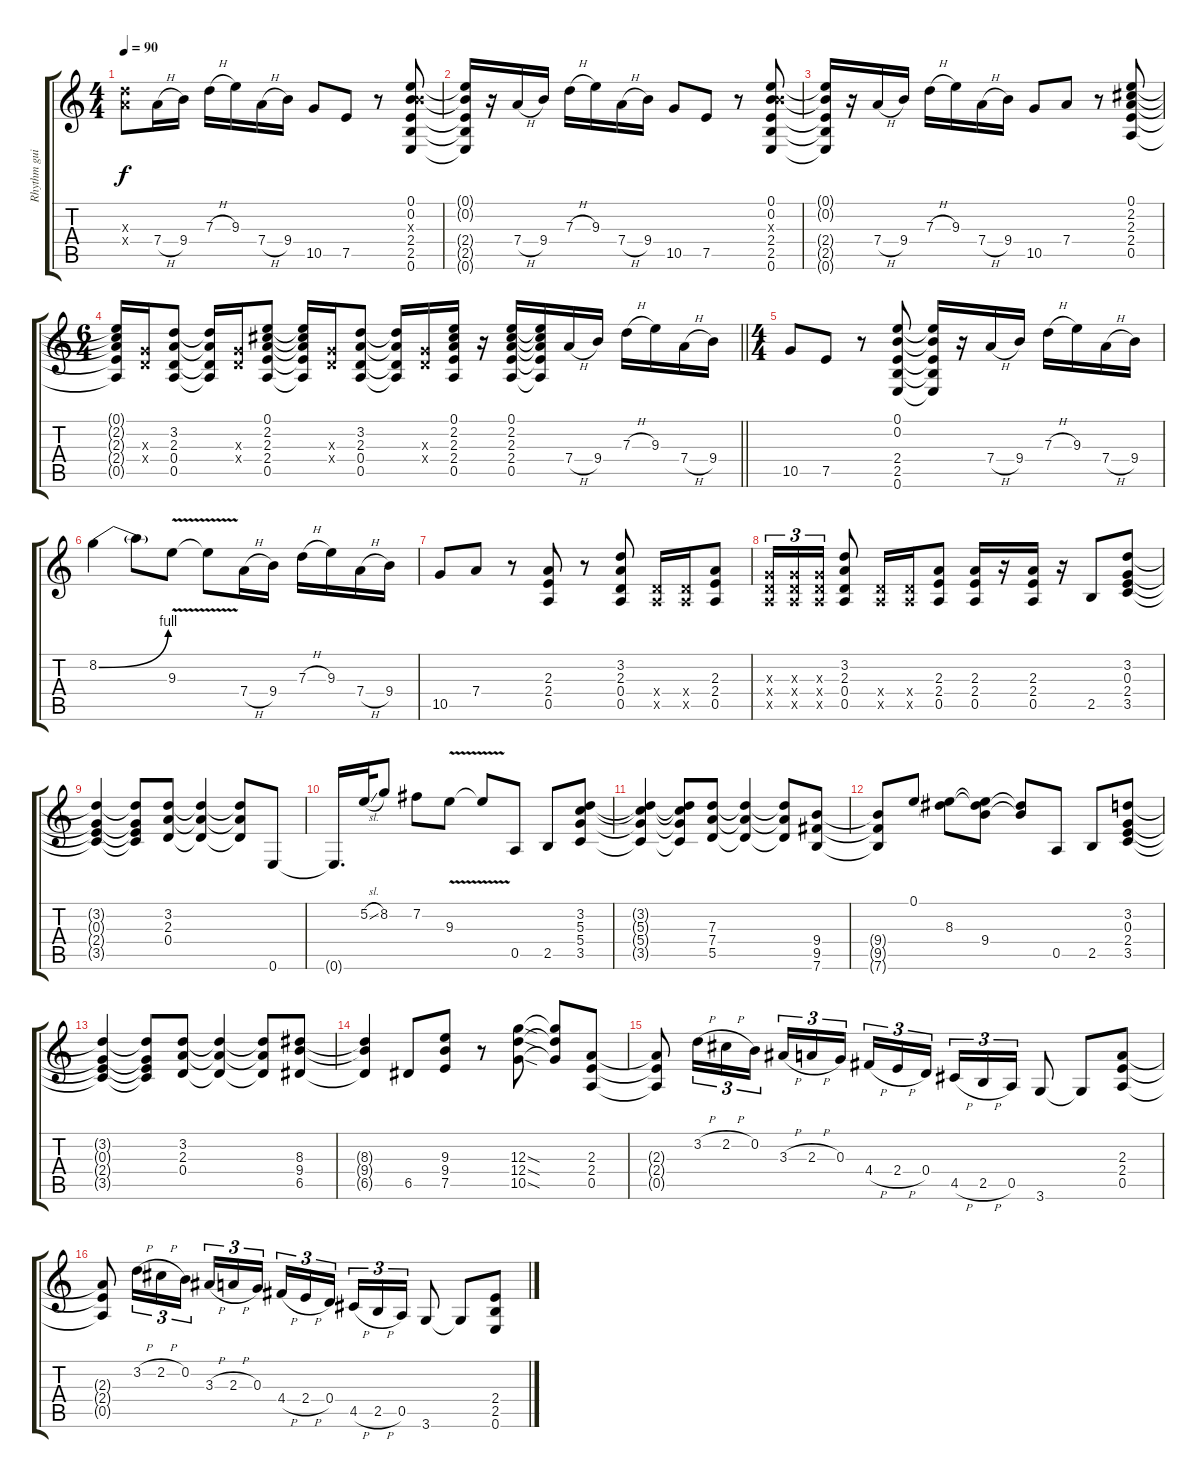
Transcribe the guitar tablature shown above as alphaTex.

\track ("Rhythm guitar" "Rhythm gui") {instrument distortionguitar}
\staff {score tabs}
\tuning (E4 B3 G3 D3 A2 E2) {hide}
\ts (4 4)
\tempo 90
\clef g2
\ks c
(7.3{x} 7.4{x}).8{dy f instrument distortionguitar} 7.4{h}.16 9.4.16 7.3{h}.16 9.3.16 7.4{h}.16 9.4.16 10.5.8 7.5.8 r.8 (0.1 0.2 4.3{x} 2.4 2.5 0.6).8 |
(0.1{t} 0.2{t} 2.4{t} 2.5{t} 0.6{t}).16 r.16 7.4{h}.16 9.4.16 7.3{h}.16 9.3.16 7.4{h}.16 9.4.16 10.5.8 7.5.8 r.8 (0.1 0.2 4.3{x} 2.4 2.5 0.6).8 |
(0.1{t} 0.2{t} 2.4{t} 2.5{t} 0.6{t}).16 r.16 7.4{h}.16 9.4.16 7.3{h}.16 9.3.16 7.4{h}.16 9.4.16 10.5.8 7.4.8 r.8 (0.1 2.2 2.3 2.4 0.5).8 |
\ts (6 4)
\barLineRight lightlight
(0.1{t} 2.2{t} 2.3{t} 2.4{t} 0.5{t}).16 (0.3{x} 0.4{x}).16 (3.2 2.3 0.4 0.5).8 (3.2{t} 2.3{t} 0.4{t} 0.5{t}).16 (0.3{x} 0.4{x}).16 (0.1 2.2 2.3 2.4 0.5).8 (0.1{t} 2.2{t} 2.3{t} 2.4{t} 0.5{t}).16 (0.3{x} 0.4{x}).16 (3.2 2.3 0.4 0.5).8 (3.2{t} 2.3{t} 0.4{t} 0.5{t}).16 (0.3{x} 0.4{x}).16 (0.1 2.2 2.3 2.4 0.5).16 r.16 (0.1 2.2 2.3 2.4 0.5).16 (0.1{t} 2.2{t} 2.3{t} 2.4{t} 0.5{t}).16 7.4{h}.16 9.4.16 7.3{h}.16 9.3.16 7.4{h}.16 9.4.16 |
\ts (4 4)
10.5.8 7.5.8 r.8 (0.1 0.2 2.4 2.5 0.6).8 (0.1{t} 0.2{t} 2.4{t} 2.5{t} 0.6{t}).16 r.16 7.4{h}.16 9.4.16 7.3{h}.16 9.3.16 7.4{h}.16 9.4.16 |
8.2{be (bend 0 0 60 4)}.4 8.2{t}.8 9.3{v}.8 9.3{t}.8 7.4{h}.16 9.4.16 7.3{h}.16 9.3.16 7.4{h}.16 9.4.16 |
10.5.8 7.4.8 r.8 (2.3 2.4 0.5).8 r.8 (3.2 2.3 0.4 0.5).8 (0.4{x} 0.5{x}).16 (0.4{x} 0.5{x}).16 (2.3 2.4 0.5).8 |
(0.3{x} 0.4{x} 0.5{x}).16{tu (3 2)} (0.3{x} 0.4{x} 0.5{x}).16{tu (3 2)} (0.3{x} 0.4{x} 0.5{x}).16{tu (3 2)} (3.2 2.3 0.4 0.5).8 (0.4{x} 0.5{x}).16 (0.4{x} 0.5{x}).16 (2.3 2.4 0.5).8 (2.3 2.4 0.5).16 r.16 (2.3 2.4 0.5).16 r.16 2.5.8 (3.2 0.3 2.4 3.5).8 |
(3.2{t} 0.3{t} 2.4{t} 3.5{t}).4 (3.2{t} 0.3{t} 2.4{t} 3.5{t}).8 (3.2 2.3 0.4).8 (3.2{t} 2.3{t} 0.4{t}).4 (3.2{t} 2.3{t} 0.4{t}).8 0.6.8 |
0.6{t}.16{d} 5.2{sl}.32 8.2.8 7.2.8 9.3{v}.8 9.3{t}.8 0.5.8 2.5.8 (3.2 5.3 5.4 3.5).8 |
(3.2{t} 5.3{t} 5.4{t} 3.5{t}).4 (3.2{t} 5.3{t} 5.4{t} 3.5{t}).8 (7.3 7.4 5.5).8 (7.3{t} 7.4{t} 5.5{t}).4 (7.3{t} 7.4{t} 5.5{t}).8 (9.4 9.5 7.6).8 |
(9.4{t} 9.5{t} 7.6{t}).8 0.1.8 (0.1{t} 8.3).8 (0.1{t} 8.3{t} 9.4).8 (8.3{t} 9.4{t}).8 0.5.8 2.5.8 (3.2 0.3 2.4 3.5).8 |
(3.2{t} 0.3{t} 2.4{t} 3.5{t}).4 (3.2{t} 0.3{t} 2.4{t} 3.5{t}).8 (3.2 2.3 0.4).8 (3.2{t} 2.3{t} 0.4{t}).4 (3.2{t} 2.3{t} 0.4{t}).8 (8.3 9.4 6.5).8 |
(8.3{t} 9.4{t} 6.5{t}).4 6.5.8 (9.3 9.4 7.5).8 r.8 (12.3{sod} 12.4{sod} 10.5{sod}).8 (12.3{t} 12.4{t} 10.5{t}).8 (2.3 2.4 0.5).8 |
(2.3{t} 2.4{t} 0.5{t}).8 3.2{h}.16{tu (3 2)} 2.2{h}.16{tu (3 2)} 0.2.16{tu (3 2)} 3.3{h}.16{tu (3 2)} 2.3{h}.16{tu (3 2)} 0.3.16{tu (3 2) beam splitsecondary} 4.4{h}.16{tu (3 2)} 2.4{h}.16{tu (3 2)} 0.4.16{tu (3 2)} 4.5{h}.16{tu (3 2)} 2.5{h}.16{tu (3 2)} 0.5.16{tu (3 2)} 3.6.8 3.6{t}.8 (2.3 2.4 0.5).8 |
(2.3{t} 2.4{t} 0.5{t}).8 3.2{h}.16{tu (3 2)} 2.2{h}.16{tu (3 2)} 0.2.16{tu (3 2)} 3.3{h}.16{tu (3 2)} 2.3{h}.16{tu (3 2)} 0.3.16{tu (3 2) beam splitsecondary} 4.4{h}.16{tu (3 2)} 2.4{h}.16{tu (3 2)} 0.4.16{tu (3 2)} 4.5{h}.16{tu (3 2)} 2.5{h}.16{tu (3 2)} 0.5.16{tu (3 2)} 3.6.8 3.6{t}.8 (2.4 2.5 0.6).8
